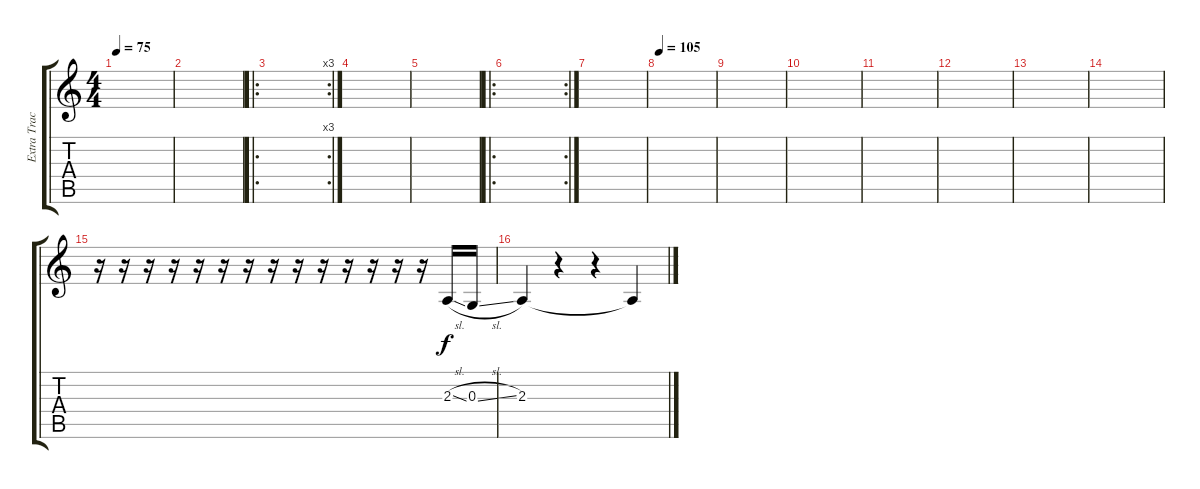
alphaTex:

\track ("Extra Track" "Extra Trac") {instrument stringensemble1}
\staff {score tabs}
\tuning (E4 B3 G3 D3 A2 E2) {hide}
\ts (4 4)
\tempo 75
\clef g2
\ks c
|
|
\ro
\rc 3
|
|
|
\ro
\rc 2
|
|
\tempo 105
|
|
|
|
|
|
|
r.16 r.16 r.16 r.16 r.16 r.16 r.16 r.16 r.16 r.16 r.16 r.16 r.16 r.16 2.3{sl}.16{volume 12 instrument distortionguitar} 0.3{sl}.16 |
2.3.4{volume 5} r.4 r.4 2.3{t}.4
